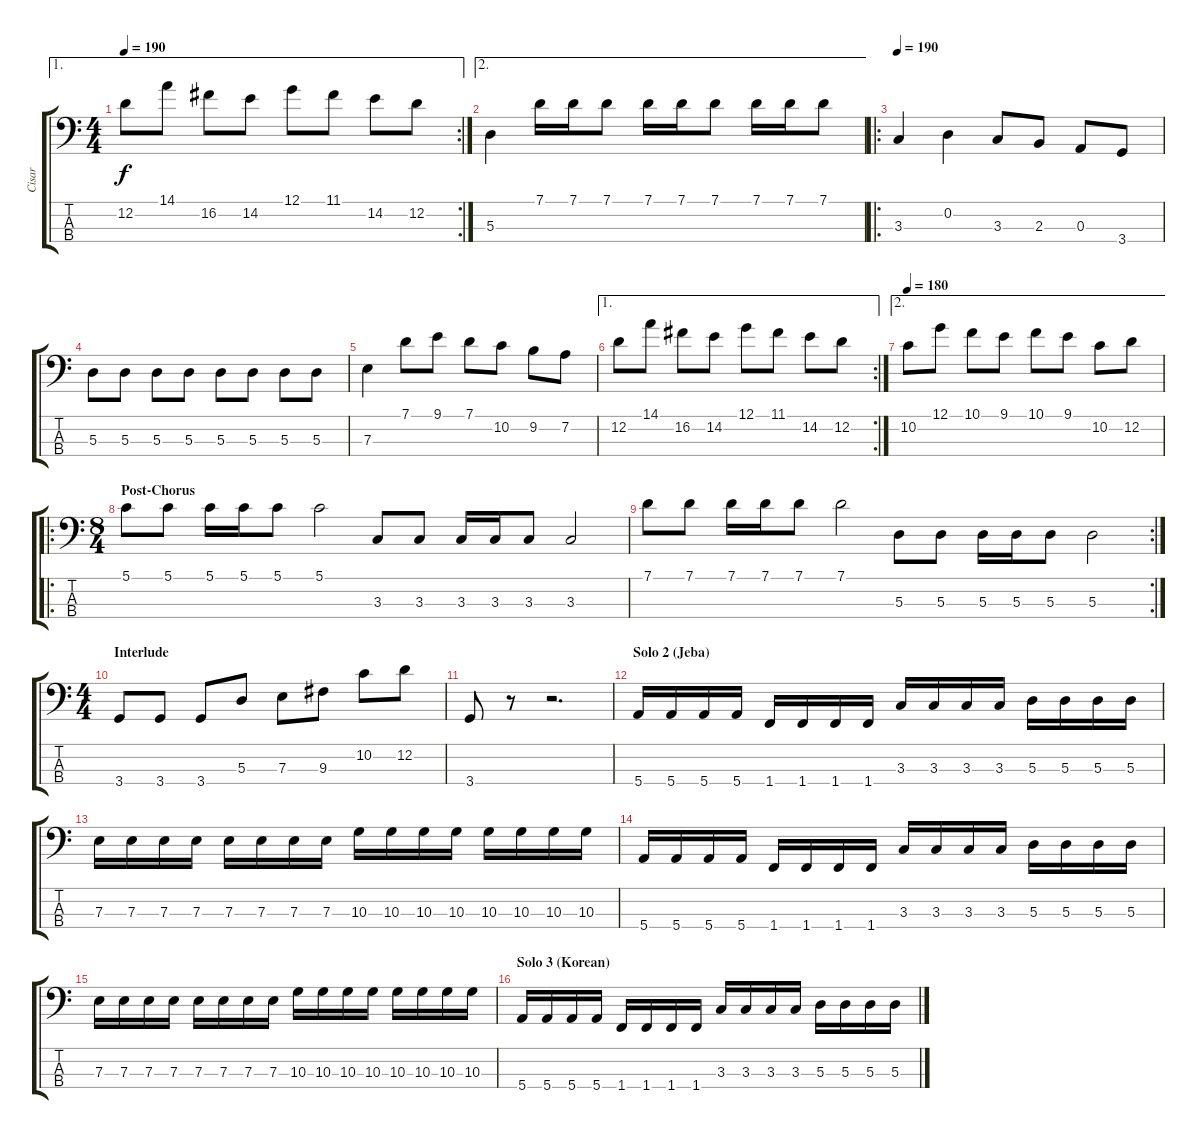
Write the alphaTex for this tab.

\track ("Cisar" "Cisar") {instrument synthbass2}
\staff {score tabs}
\tuning (G2 D2 A1 E1) {hide}
\ae 1
\rc 2
\ts (4 4)
\tempo 190
\clef f4
\ks c
12.2.8{dy f} 14.1.8 16.2.8 14.2.8 12.1.8 11.1.8 14.2.8 12.2.8 |
\ae 2
5.3.4 7.1.16 7.1.16 7.1.8 7.1.16 7.1.16 7.1.8 7.1.16 7.1.16 7.1.8 |
\ro
\tempo 190
3.3.4 0.2.4 3.3.8 2.3.8 0.3.8 3.4.8 |
5.3.8 5.3.8 5.3.8 5.3.8 5.3.8 5.3.8 5.3.8 5.3.8 |
7.3.4 7.1.8 9.1.8 7.1.8 10.2.8 9.2.8 7.2.8 |
\ae 1
\rc 2
12.2.8 14.1.8 16.2.8 14.2.8 12.1.8 11.1.8 14.2.8 12.2.8 |
\ae 2
\tempo 180
10.2.8 12.1.8 10.1.8 9.1.8 10.1.8 9.1.8 10.2.8 12.2.8 |
\ro
\ts (8 4)
\section ("" "Post-Chorus")
5.1.8 5.1.8 5.1.16 5.1.16 5.1.8 5.1.2 3.3.8 3.3.8 3.3.16 3.3.16 3.3.8 3.3.2 |
\rc 2
7.1.8 7.1.8 7.1.16 7.1.16 7.1.8 7.1.2 5.3.8 5.3.8 5.3.16 5.3.16 5.3.8 5.3.2 |
\ts (4 4)
\section ("" "Interlude")
3.4.8 3.4.8 3.4.8 5.3.8 7.3.8 9.3.8 10.2.8 12.2.8 |
3.4.8 r.8 r.2{d} |
\section ("" "Solo 2 (Jeba)")
5.4.16 5.4.16 5.4.16 5.4.16 1.4.16 1.4.16 1.4.16 1.4.16 3.3.16 3.3.16 3.3.16 3.3.16 5.3.16 5.3.16 5.3.16 5.3.16 |
7.3.16 7.3.16 7.3.16 7.3.16 7.3.16 7.3.16 7.3.16 7.3.16 10.3.16 10.3.16 10.3.16 10.3.16 10.3.16 10.3.16 10.3.16 10.3.16 |
5.4.16 5.4.16 5.4.16 5.4.16 1.4.16 1.4.16 1.4.16 1.4.16 3.3.16 3.3.16 3.3.16 3.3.16 5.3.16 5.3.16 5.3.16 5.3.16 |
7.3.16 7.3.16 7.3.16 7.3.16 7.3.16 7.3.16 7.3.16 7.3.16 10.3.16 10.3.16 10.3.16 10.3.16 10.3.16 10.3.16 10.3.16 10.3.16 |
\section ("" "Solo 3 (Korean)")
5.4.16 5.4.16 5.4.16 5.4.16 1.4.16 1.4.16 1.4.16 1.4.16 3.3.16 3.3.16 3.3.16 3.3.16 5.3.16 5.3.16 5.3.16 5.3.16
